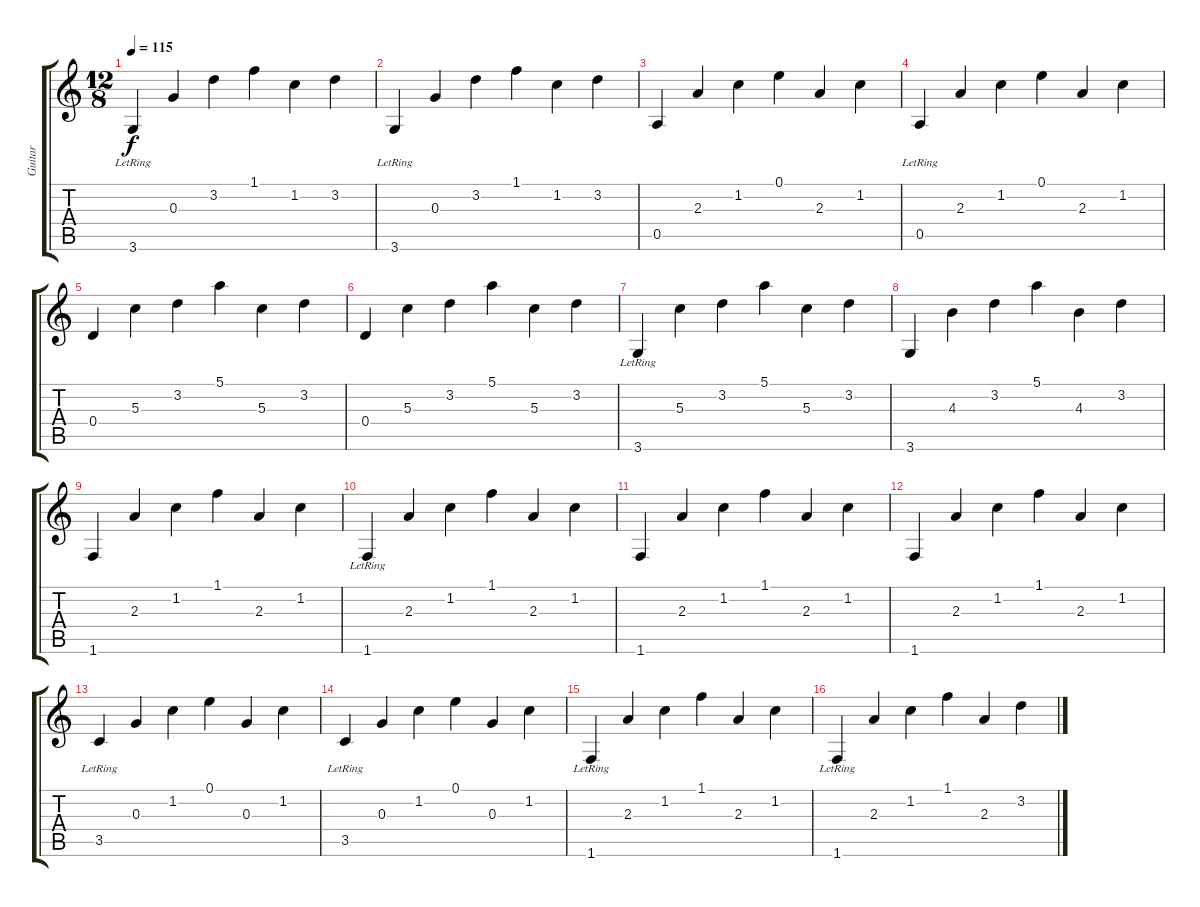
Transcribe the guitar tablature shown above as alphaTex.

\track ("Guitar" "Guitar") {instrument electricguitarjazz}
\staff {score tabs}
\tuning (E4 B3 G3 D3 A2 E2) {hide}
\ts (12 8)
\tempo 115
\clef g2
\ks c
3.6{lr}.4{dy f} 0.3.4 3.2.4 1.1.4 1.2.4 3.2.4 |
3.6{lr}.4 0.3.4 3.2.4 1.1.4 1.2.4 3.2.4 |
0.5.4 2.3.4 1.2.4 0.1.4 2.3.4 1.2.4 |
0.5{lr}.4 2.3.4 1.2.4 0.1.4 2.3.4 1.2.4 |
0.4.4 5.3.4 3.2.4 5.1.4 5.3.4 3.2.4 |
0.4.4 5.3.4 3.2.4 5.1.4 5.3.4 3.2.4 |
3.6{lr}.4 5.3.4 3.2.4 5.1.4 5.3.4 3.2.4 |
3.6.4 4.3.4 3.2.4 5.1.4 4.3.4 3.2.4 |
1.6.4 2.3.4 1.2.4 1.1.4 2.3.4 1.2.4 |
1.6{lr}.4 2.3.4 1.2.4 1.1.4 2.3.4 1.2.4 |
1.6.4 2.3.4 1.2.4 1.1.4 2.3.4 1.2.4 |
1.6.4 2.3.4 1.2.4 1.1.4 2.3.4 1.2.4 |
3.5{lr}.4 0.3.4 1.2.4 0.1.4 0.3.4 1.2.4 |
3.5{lr}.4 0.3.4 1.2.4 0.1.4 0.3.4 1.2.4 |
1.6{lr}.4 2.3.4 1.2.4 1.1.4 2.3.4 1.2.4 |
1.6{lr}.4 2.3.4 1.2.4 1.1.4 2.3.4 3.2.4
